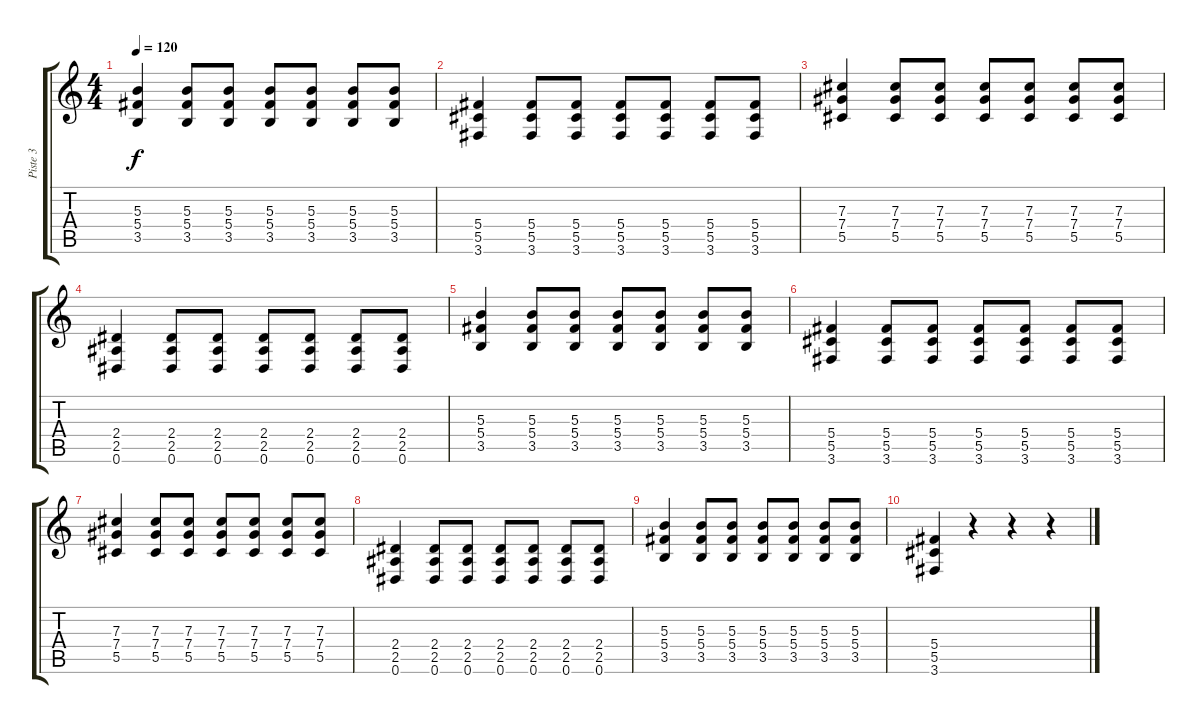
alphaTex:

\track ("Piste 3" "Piste 3") {instrument distortionguitar}
\staff {score tabs}
\tuning (Eb4 Bb3 Gb3 Db3 Ab2 Eb2) {hide}
\ts (4 4)
\tempo 120
\clef g2
\ks c
(5.3 5.4 3.5).4{dy f} (5.3 5.4 3.5).8 (5.3 5.4 3.5).8 (5.3 5.4 3.5).8 (5.3 5.4 3.5).8 (5.3 5.4 3.5).8 (5.3 5.4 3.5).8 |
(5.4 5.5 3.6).4 (5.4 5.5 3.6).8 (5.4 5.5 3.6).8 (5.4 5.5 3.6).8 (5.4 5.5 3.6).8 (5.4 5.5 3.6).8 (5.4 5.5 3.6).8 |
(7.3 7.4 5.5).4 (7.3 7.4 5.5).8 (7.3 7.4 5.5).8 (7.3 7.4 5.5).8 (7.3 7.4 5.5).8 (7.3 7.4 5.5).8 (7.3 7.4 5.5).8 |
(2.4 2.5 0.6).4 (2.4 2.5 0.6).8 (2.4 2.5 0.6).8 (2.4 2.5 0.6).8 (2.4 2.5 0.6).8 (2.4 2.5 0.6).8 (2.4 2.5 0.6).8 |
(5.3 5.4 3.5).4 (5.3 5.4 3.5).8 (5.3 5.4 3.5).8 (5.3 5.4 3.5).8 (5.3 5.4 3.5).8 (5.3 5.4 3.5).8 (5.3 5.4 3.5).8 |
(5.4 5.5 3.6).4 (5.4 5.5 3.6).8 (5.4 5.5 3.6).8 (5.4 5.5 3.6).8 (5.4 5.5 3.6).8 (5.4 5.5 3.6).8 (5.4 5.5 3.6).8 |
(7.3 7.4 5.5).4 (7.3 7.4 5.5).8 (7.3 7.4 5.5).8 (7.3 7.4 5.5).8 (7.3 7.4 5.5).8 (7.3 7.4 5.5).8 (7.3 7.4 5.5).8 |
(2.4 2.5 0.6).4 (2.4 2.5 0.6).8 (2.4 2.5 0.6).8 (2.4 2.5 0.6).8 (2.4 2.5 0.6).8 (2.4 2.5 0.6).8 (2.4 2.5 0.6).8 |
(5.3 5.4 3.5).4 (5.3 5.4 3.5).8 (5.3 5.4 3.5).8 (5.3 5.4 3.5).8 (5.3 5.4 3.5).8 (5.3 5.4 3.5).8 (5.3 5.4 3.5).8 |
(5.4 5.5 3.6).4 r.4 r.4 r.4
